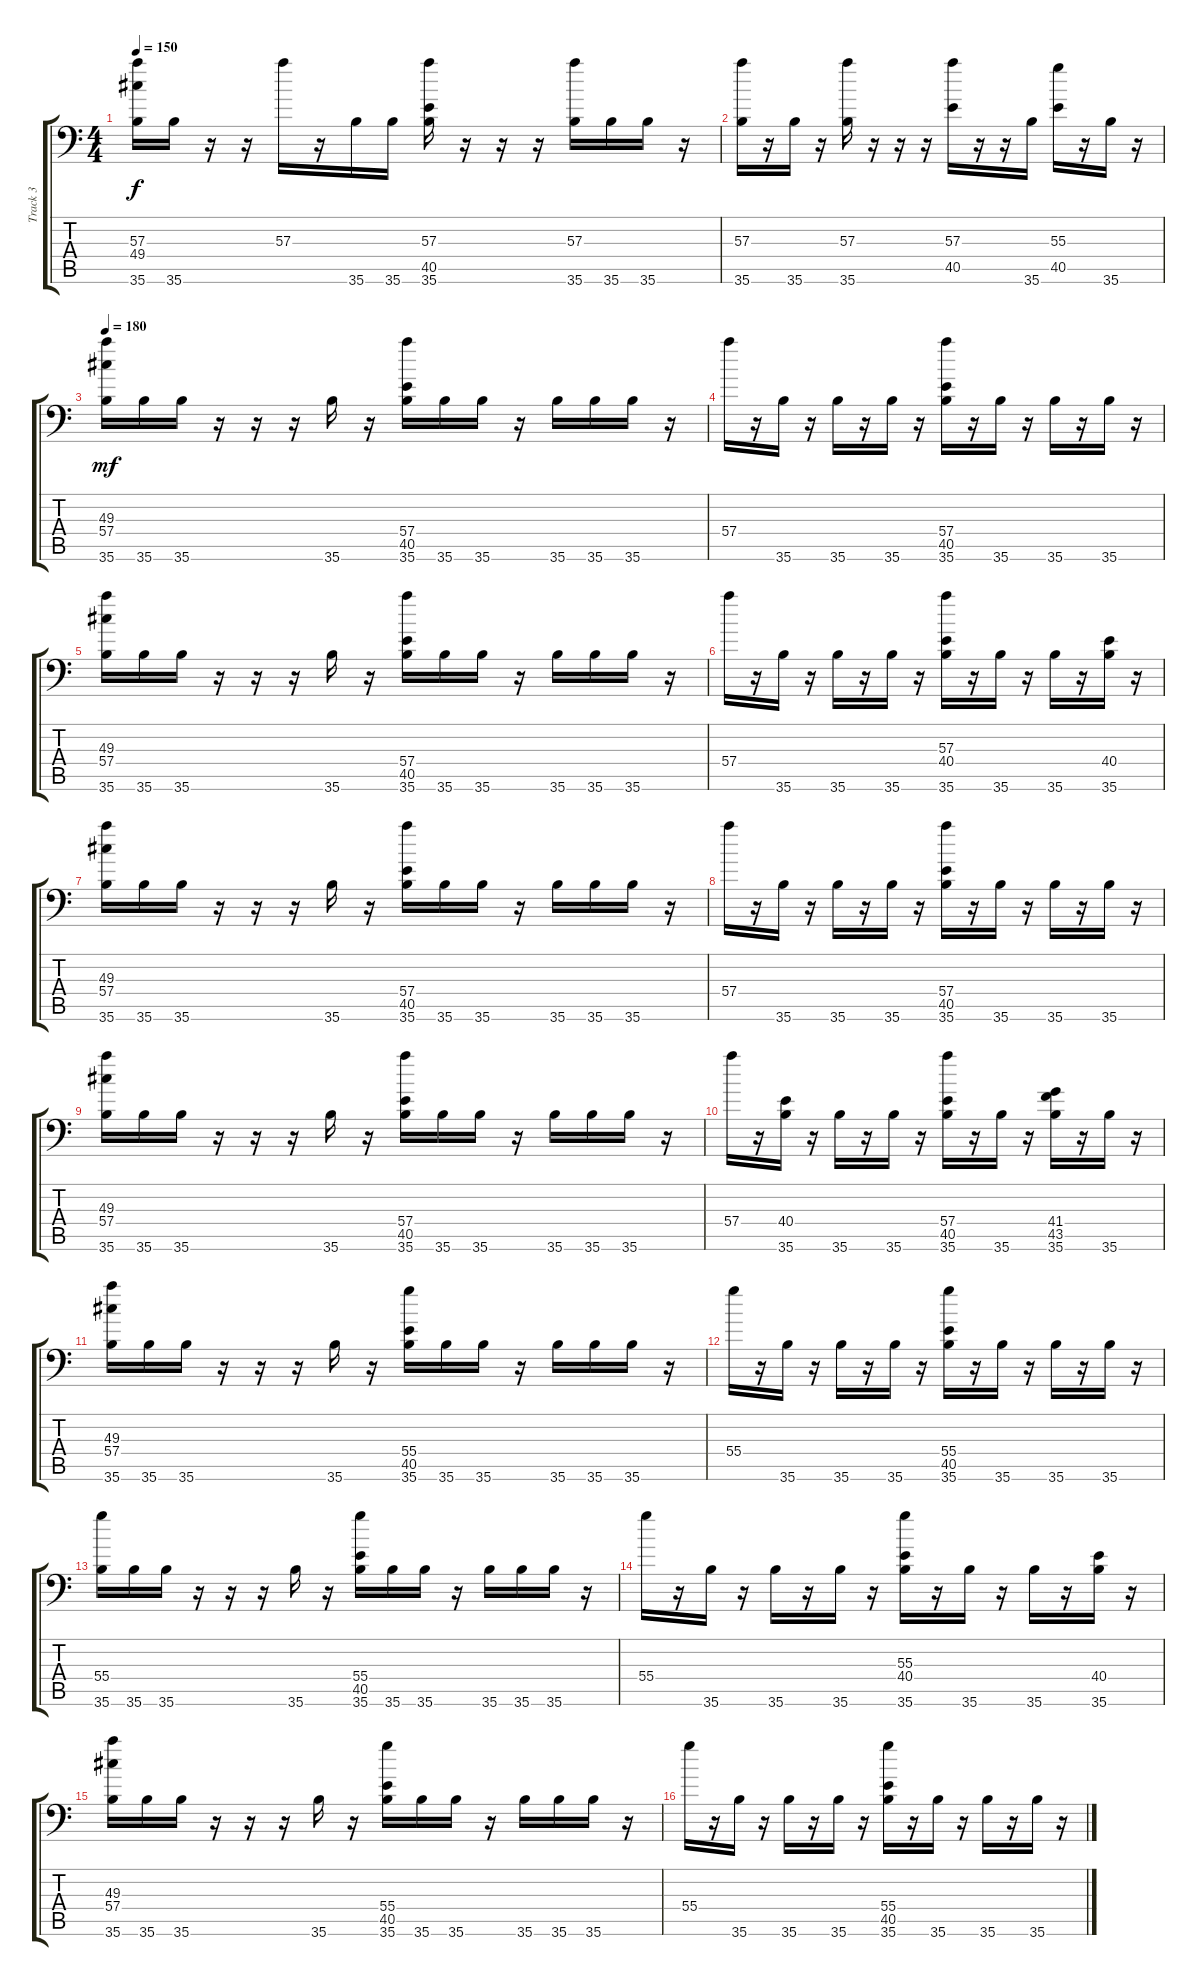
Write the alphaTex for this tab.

\track ("Track 3" "Track 3") {instrument acousticgrandpiano}
\staff {score tabs}
\tuning (C-1 C-1 C-1 C-1 C-1 C-1) {hide}
\ts (4 4)
\tempo 150
\clef f4
\ks c
(57.3 49.4 35.6).16{dy f} 35.6.16 r.16 r.16 57.3.16 r.16 35.6.16 35.6.16 (57.3 40.5 35.6).16 r.16 r.16 r.16 (57.3 35.6).16 35.6.16 35.6.16 r.16 |
(57.3 35.6).16 r.16 35.6.16 r.16 (57.3 35.6).16 r.16 r.16 r.16 (57.3 40.5).16 r.16 r.16 35.6.16 (55.3 40.5).16 r.16 35.6.16 r.16 |
\tempo 180
(49.3 57.4 35.6).16{dy mf} 35.6.16 35.6.16 r.16 r.16 r.16 35.6.16 r.16 (57.4 40.5 35.6).16 35.6.16 35.6.16 r.16 35.6.16 35.6.16 35.6.16 r.16 |
57.4.16 r.16 35.6.16 r.16 35.6.16 r.16 35.6.16 r.16 (57.4 40.5 35.6).16 r.16 35.6.16 r.16 35.6.16 r.16 35.6.16 r.16 |
(49.3 57.4 35.6).16 35.6.16 35.6.16 r.16 r.16 r.16 35.6.16 r.16 (57.4 40.5 35.6).16 35.6.16 35.6.16 r.16 35.6.16 35.6.16 35.6.16 r.16 |
57.4.16 r.16 35.6.16 r.16 35.6.16 r.16 35.6.16 r.16 (57.3 40.4 35.6).16 r.16 35.6.16 r.16 35.6.16 r.16 (40.4 35.6).16 r.16 |
(49.3 57.4 35.6).16 35.6.16 35.6.16 r.16 r.16 r.16 35.6.16 r.16 (57.4 40.5 35.6).16 35.6.16 35.6.16 r.16 35.6.16 35.6.16 35.6.16 r.16 |
57.4.16 r.16 35.6.16 r.16 35.6.16 r.16 35.6.16 r.16 (57.4 40.5 35.6).16 r.16 35.6.16 r.16 35.6.16 r.16 35.6.16 r.16 |
(49.3 57.4 35.6).16 35.6.16 35.6.16 r.16 r.16 r.16 35.6.16 r.16 (57.4 40.5 35.6).16 35.6.16 35.6.16 r.16 35.6.16 35.6.16 35.6.16 r.16 |
57.4.16 r.16 (40.4 35.6).16 r.16 35.6.16 r.16 35.6.16 r.16 (57.4 40.5 35.6).16 r.16 35.6.16 r.16 (41.4 43.5 35.6).16 r.16 35.6.16 r.16 |
(49.3 57.4 35.6).16 35.6.16 35.6.16 r.16 r.16 r.16 35.6.16 r.16 (55.4 40.5 35.6).16 35.6.16 35.6.16 r.16 35.6.16 35.6.16 35.6.16 r.16 |
55.4.16 r.16 35.6.16 r.16 35.6.16 r.16 35.6.16 r.16 (55.4 40.5 35.6).16 r.16 35.6.16 r.16 35.6.16 r.16 35.6.16 r.16 |
(55.4 35.6).16 35.6.16 35.6.16 r.16 r.16 r.16 35.6.16 r.16 (55.4 40.5 35.6).16 35.6.16 35.6.16 r.16 35.6.16 35.6.16 35.6.16 r.16 |
55.4.16 r.16 35.6.16 r.16 35.6.16 r.16 35.6.16 r.16 (55.3 40.4 35.6).16 r.16 35.6.16 r.16 35.6.16 r.16 (40.4 35.6).16 r.16 |
(49.3 57.4 35.6).16 35.6.16 35.6.16 r.16 r.16 r.16 35.6.16 r.16 (55.4 40.5 35.6).16 35.6.16 35.6.16 r.16 35.6.16 35.6.16 35.6.16 r.16 |
55.4.16 r.16 35.6.16 r.16 35.6.16 r.16 35.6.16 r.16 (55.4 40.5 35.6).16 r.16 35.6.16 r.16 35.6.16 r.16 35.6.16 r.16
